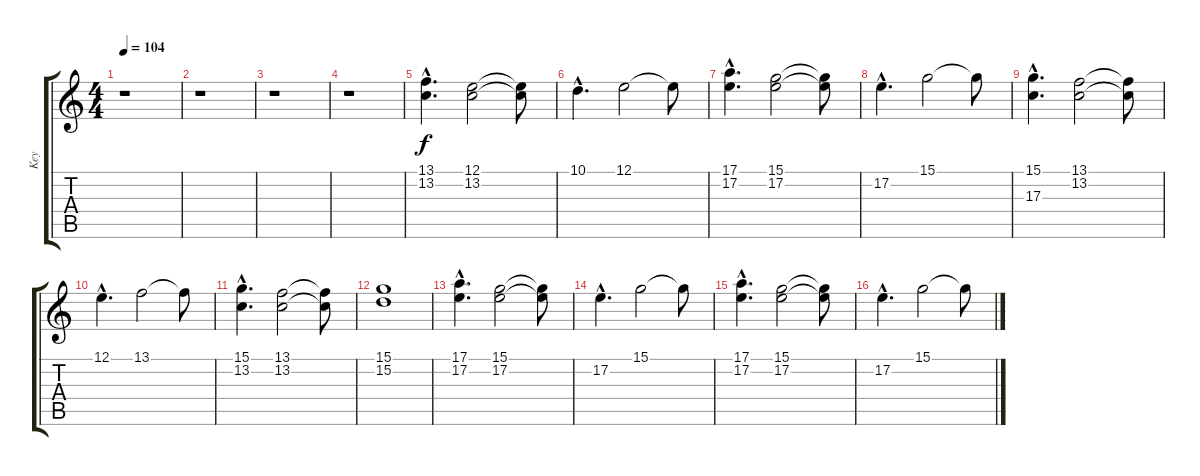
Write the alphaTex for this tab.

\track ("Key" "Key") {instrument sitar}
\staff {score tabs}
\tuning (E4 B3 G3 D3 A2 E2) {hide}
\ts (4 4)
\tempo 104
\clef g2
\ks c
r.1{dy f} |
r.1 |
r.1 |
r.1 |
(13.1{hac} 13.2{hac}).4{d} (12.1 13.2).2 (12.1{t} 13.2{t}).8 |
10.1{hac}.4{d} 12.1.2 12.1{t}.8 |
(17.1{hac} 17.2{hac}).4{d} (15.1 17.2).2 (15.1{t} 17.2{t}).8 |
17.2{hac}.4{d} 15.1.2 15.1{t}.8 |
(15.1{hac} 17.3{hac}).4{d} (13.1 13.2).2 (13.1{t} 13.2{t}).8 |
12.1{hac}.4{d} 13.1.2 13.1{t}.8 |
(15.1{hac} 13.2{hac}).4{d} (13.1 13.2).2 (13.1{t} 13.2{t}).8 |
(15.1 15.2).1 |
(17.1{hac} 17.2{hac}).4{d} (15.1 17.2).2 (15.1{t} 17.2{t}).8 |
17.2{hac}.4{d} 15.1.2 15.1{t}.8 |
(17.1{hac} 17.2{hac}).4{d} (15.1 17.2).2 (15.1{t} 17.2{t}).8 |
17.2{hac}.4{d} 15.1.2 15.1{t}.8
